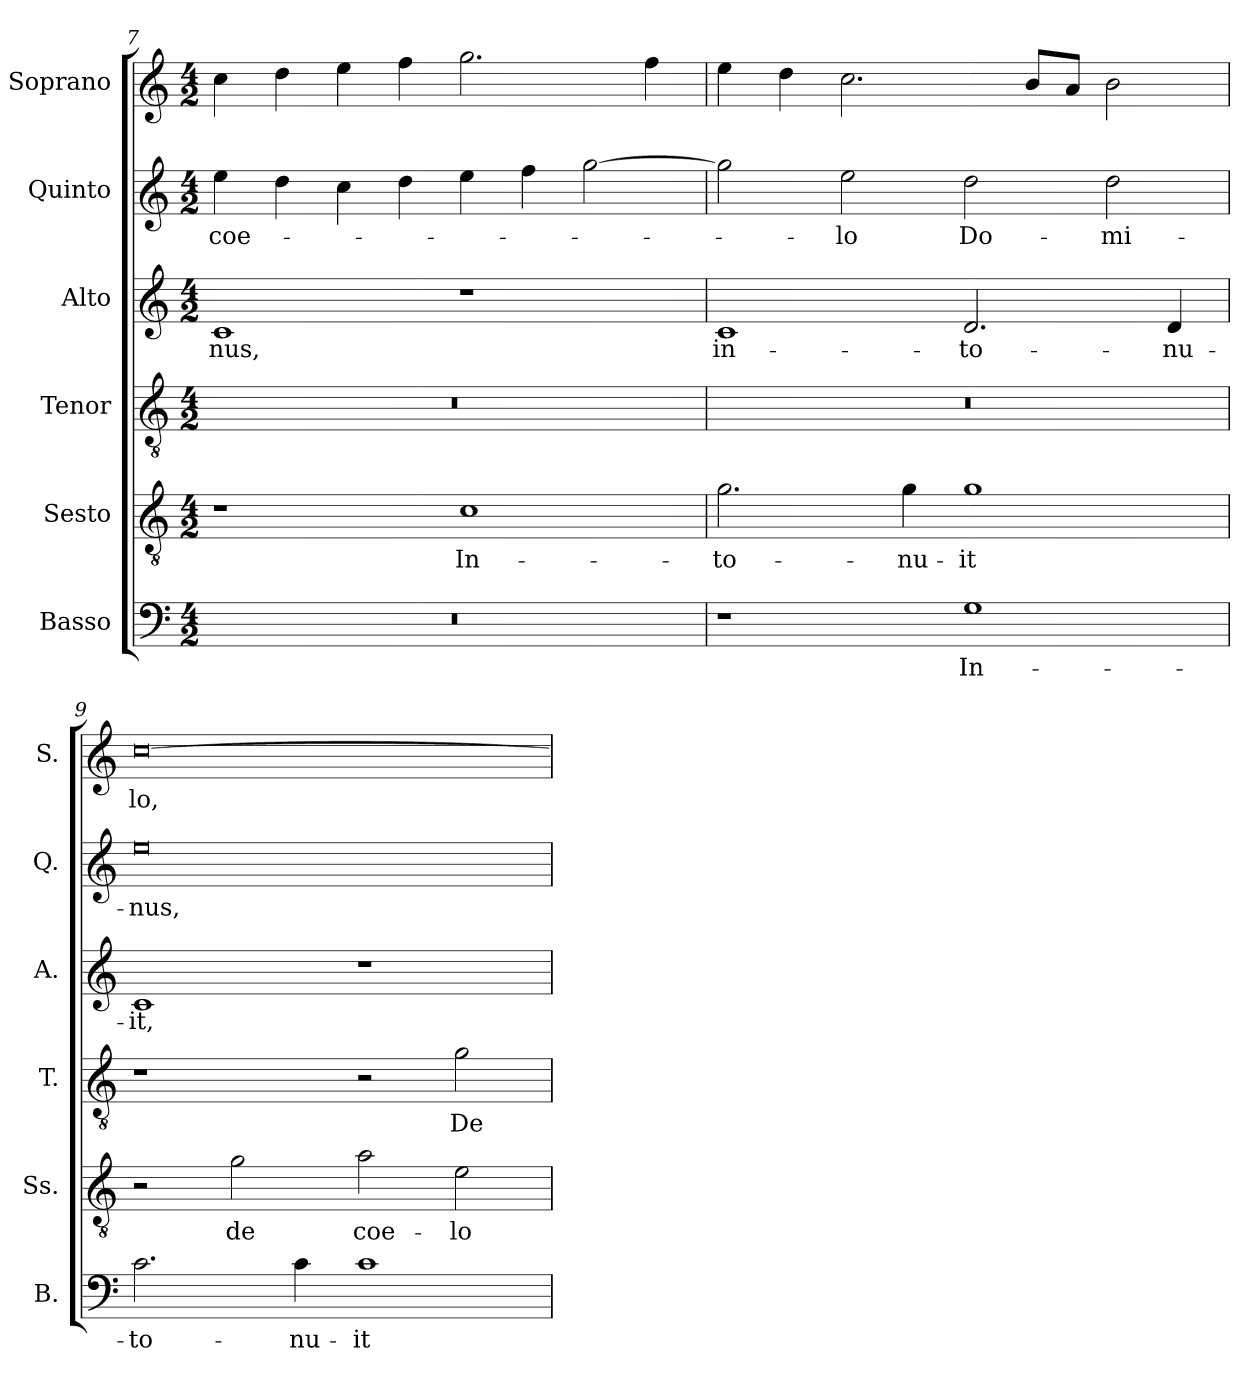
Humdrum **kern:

**kern	**text	**kern	**text	**kern	**text	**kern	**text	**kern	**text	**kern	**text
*part6	*part6	*part5	*part5	*part4	*part4	*part3	*part3	*part2	*part2	*part1	*part1
*staff6	*staff6	*staff5	*staff5	*staff4	*staff4	*staff3	*staff3	*staff2	*staff2	*staff1	*staff1
*I"Basso	*	*I"Sesto	*	*I"Tenor	*	*I"Alto	*	*I"Quinto	*	*I"Soprano	*
*I'B.	*	*I'Ss.	*	*I'T.	*	*I'A.	*	*I'Q.	*	*I'S.	*
*clefF4	*	*clefGv2	*	*clefGv2	*	*clefG2	*	*clefG2	*	*clefG2	*
*	*	*ITrd7c12	*	*ITrd7c12	*	*	*	*	*	*	*
*k[]	*	*k[]	*	*k[]	*	*k[]	*	*k[]	*	*k[]	*
*C:	*	*C:	*	*C:	*	*C:	*	*C:	*	*C:	*
*M4/2	*	*M4/2	*	*M4/2	*	*M4/2	*	*M4/2	*	*M4/2	*
=7	=7	=7	=7	=7	=7	=7	=7	=7	=7	=7	=7
!LO:N:vis=1	!	!	!	!LO:N:vis=1	!	!	!	!	!	!	!
!	!	!	!	!	!	!	!LO:LY:b:color=#000000	!	!	!	!
!	!	!	!	!	!	!	!	!	!LO:LY:b:color=#000000	!	!
0r	.	1r	.	0r	.	1ci	-nus,	4eei\	coe-	4cci\	.
.	.	.	.	.	.	.	.	4ddi\	.	4ddi\	.
.	.	.	.	.	.	.	.	4cci\	.	4eei\	.
.	.	.	.	.	.	.	.	4ddi\	.	4ffi\	.
!	!	!	!LO:LY:b:color=#000000	!	!	!	!	!	!	!	!
.	.	1Ci	In-	.	.	1r	.	4eei\	.	2.ggi\	.
.	.	.	.	.	.	.	.	4ffi\	.	.	.
.	.	.	.	.	.	.	.	[2ggi\	.	.	.
.	.	.	.	.	.	.	.	.	.	4ffi\	.
=8	=8	=8	=8	=8	=8	=8	=8	=8	=8	=8	=8
!	!	!	!LO:LY:b:color=#000000	!LO:N:vis=1	!	!	!	!	!	!	!
!	!	!	!	!	!	!	!LO:LY:b:color=#000000	!	!	!	!
1r	.	2.Gi\	-to-	0r	.	1ci	in-	2ggi\]	.	4eei\	.
.	.	.	.	.	.	.	.	.	.	4ddi\	.
!	!	!	!	!	!	!	!	!	!LO:LY:b:color=#000000	!	!
.	.	.	.	.	.	.	.	2eei\	-lo	2.cci\	.
!	!	!	!LO:LY:b:color=#000000	!	!	!	!	!	!	!	!
.	.	4Gi\	-nu-	.	.	.	.	.	.	.	.
!	!LO:LY:b:color=#000000	!	!	!	!	!	!	!	!	!	!
!	!	!	!LO:LY:b:color=#000000	!	!	!	!	!	!	!	!
!	!	!	!	!	!	!	!LO:LY:b:color=#000000	!	!	!	!
!	!	!	!	!	!	!	!	!	!LO:LY:b:color=#000000	!	!
1Gi	In-	1Gi	-it	.	.	2.di/	-to-	2ddi\	Do-	.	.
.	.	.	.	.	.	.	.	.	.	8bi/L	.
.	.	.	.	.	.	.	.	.	.	8ai/J	.
!	!	!	!	!	!	!	!	!	!LO:LY:b:color=#000000	!	!
.	.	.	.	.	.	.	.	2ddi\	-mi-	2bi\	.
!	!	!	!	!	!	!	!LO:LY:b:color=#000000	!	!	!	!
.	.	.	.	.	.	4di/	-nu-	.	.	.	.
!!LO:LB:g=z
=9	=9	=9	=9	=9	=9	=9	=9	=9	=9	=9	=9
!	!LO:LY:b:color=#000000	!	!	!	!	!	!	!	!	!	!
!	!	!	!	!	!	!	!LO:LY:b:color=#000000	!	!	!	!
!	!	!	!	!	!	!	!	!	!LO:LY:b:color=#000000	!	!
!	!	!	!	!	!	!	!	!	!	!	!LO:LY:b:color=#000000
2.ci\	-to-	2r	.	1r	.	1ci	-it,	0eei	-nus,	[0cci	-lo,
!	!	!	!LO:LY:b:color=#000000	!	!	!	!	!	!	!	!
.	.	2Gi\	de	.	.	.	.	.	.	.	.
!	!LO:LY:b:color=#000000	!	!	!	!	!	!	!	!	!	!
4ci\	-nu-	.	.	.	.	.	.	.	.	.	.
!	!LO:LY:b:color=#000000	!	!	!	!	!	!	!	!	!	!
!	!	!	!LO:LY:b:color=#000000	!	!	!	!	!	!	!	!
1ci	-it	2Ai\	coe-	2r	.	1r	.	.	.	.	.
!	!	!	!LO:LY:b:color=#000000	!	!	!	!	!	!	!	!
!	!	!	!	!	!LO:LY:b:color=#000000	!	!	!	!	!	!
.	.	2Ei\	-lo	2Gi\	De	.	.	.	.	.	.
=	=	=	=	=	=	=	=	=	=	=	=
*-	*-	*-	*-	*-	*-	*-	*-	*-	*-	*-	*-
